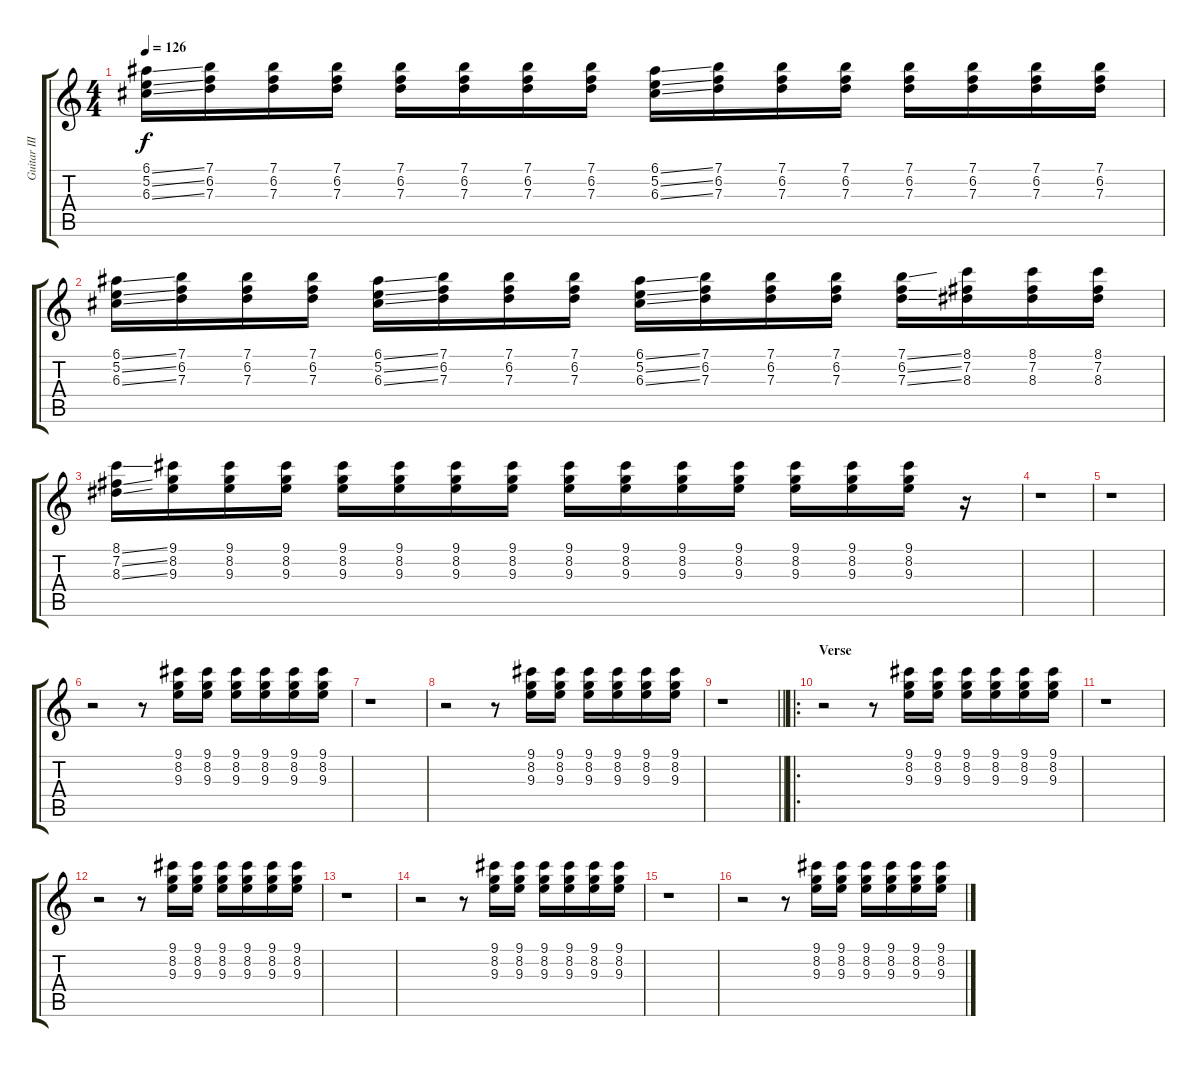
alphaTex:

\track ("Guitar III" "Guitar III") {instrument electricguitarjazz}
\staff {score tabs}
\tuning (E4 B3 G3 D3 A2 E2) {hide}
\ts (4 4)
\tempo 126
\clef g2
\ks c
(6.1{ss} 5.2{ss} 6.3{ss}).16{dy f instrument electricguitarjazz} (7.1 6.2 7.3).16 (7.1 6.2 7.3).16 (7.1 6.2 7.3).16 (7.1 6.2 7.3).16 (7.1 6.2 7.3).16 (7.1 6.2 7.3).16 (7.1 6.2 7.3).16 (6.1{ss} 5.2{ss} 6.3{ss}).16 (7.1 6.2 7.3).16 (7.1 6.2 7.3).16 (7.1 6.2 7.3).16 (7.1 6.2 7.3).16 (7.1 6.2 7.3).16 (7.1 6.2 7.3).16 (7.1 6.2 7.3).16 |
(6.1{ss} 5.2{ss} 6.3{ss}).16 (7.1 6.2 7.3).16 (7.1 6.2 7.3).16 (7.1 6.2 7.3).16 (6.1{ss} 5.2{ss} 6.3{ss}).16 (7.1 6.2 7.3).16 (7.1 6.2 7.3).16 (7.1 6.2 7.3).16 (6.1{ss} 5.2{ss} 6.3{ss}).16 (7.1 6.2 7.3).16 (7.1 6.2 7.3).16 (7.1 6.2 7.3).16 (7.1{ss} 6.2{ss} 7.3{ss}).16 (8.1 7.2 8.3).16 (8.1 7.2 8.3).16 (8.1 7.2 8.3).16 |
(8.1{ss} 7.2{ss} 8.3{ss}).16 (9.1 8.2 9.3).16 (9.1 8.2 9.3).16 (9.1 8.2 9.3).16 (9.1 8.2 9.3).16 (9.1 8.2 9.3).16 (9.1 8.2 9.3).16 (9.1 8.2 9.3).16 (9.1 8.2 9.3).16 (9.1 8.2 9.3).16 (9.1 8.2 9.3).16 (9.1 8.2 9.3).16 (9.1 8.2 9.3).16 (9.1 8.2 9.3).16 (9.1 8.2 9.3).16 r.16 |
r.1 |
r.1 |
r.2 r.8 (9.1 8.2 9.3).16 (9.1 8.2 9.3).16 (9.1 8.2 9.3).16 (9.1 8.2 9.3).16 (9.1 8.2 9.3).16 (9.1 8.2 9.3).16 |
r.1 |
r.2 r.8 (9.1 8.2 9.3).16 (9.1 8.2 9.3).16 (9.1 8.2 9.3).16 (9.1 8.2 9.3).16 (9.1 8.2 9.3).16 (9.1 8.2 9.3).16 |
\barLineRight lightlight
r.1 |
\ro
\section ("" "Verse")
r.2 r.8 (9.1 8.2 9.3).16 (9.1 8.2 9.3).16 (9.1 8.2 9.3).16 (9.1 8.2 9.3).16 (9.1 8.2 9.3).16 (9.1 8.2 9.3).16 |
r.1 |
r.2 r.8 (9.1 8.2 9.3).16 (9.1 8.2 9.3).16 (9.1 8.2 9.3).16 (9.1 8.2 9.3).16 (9.1 8.2 9.3).16 (9.1 8.2 9.3).16 |
r.1 |
r.2 r.8 (9.1 8.2 9.3).16 (9.1 8.2 9.3).16 (9.1 8.2 9.3).16 (9.1 8.2 9.3).16 (9.1 8.2 9.3).16 (9.1 8.2 9.3).16 |
r.1 |
r.2 r.8 (9.1 8.2 9.3).16 (9.1 8.2 9.3).16 (9.1 8.2 9.3).16 (9.1 8.2 9.3).16 (9.1 8.2 9.3).16 (9.1 8.2 9.3).16
